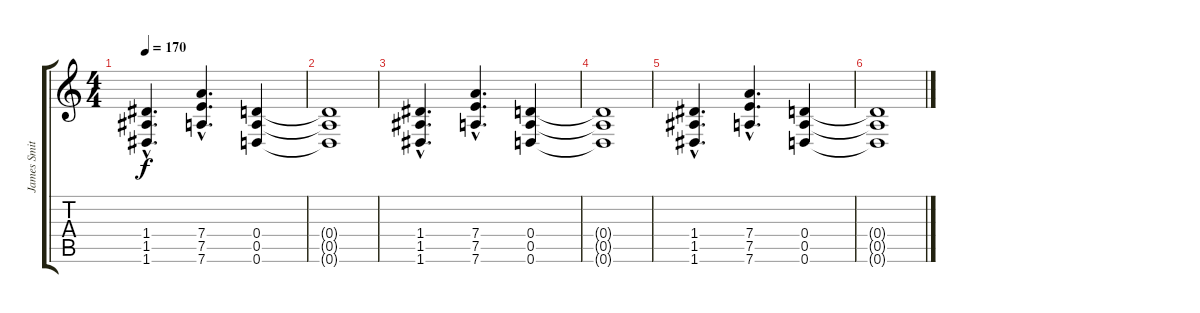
\track ("James Smith" "James Smit") {instrument distortionguitar}
\staff {score tabs}
\tuning (E4 B3 G3 D3 A2 D2) {hide}
\ts (4 4)
\tempo 170
\clef g2
\ks c
(1.4{hac} 1.5{hac} 1.6{hac}).4{d dy f} (7.4{hac} 7.5{hac} 7.6{hac}).4{d} (0.4 0.5 0.6).4 |
(0.4{t} 0.5{t} 0.6{t}).1 |
(1.4{hac} 1.5{hac} 1.6{hac}).4{d} (7.4{hac} 7.5{hac} 7.6{hac}).4{d} (0.4 0.5 0.6).4 |
(0.4{t} 0.5{t} 0.6{t}).1 |
(1.4{hac} 1.5{hac} 1.6{hac}).4{d} (7.4{hac} 7.5{hac} 7.6{hac}).4{d} (0.4 0.5 0.6).4 |
(0.4{t} 0.5{t} 0.6{t}).1
